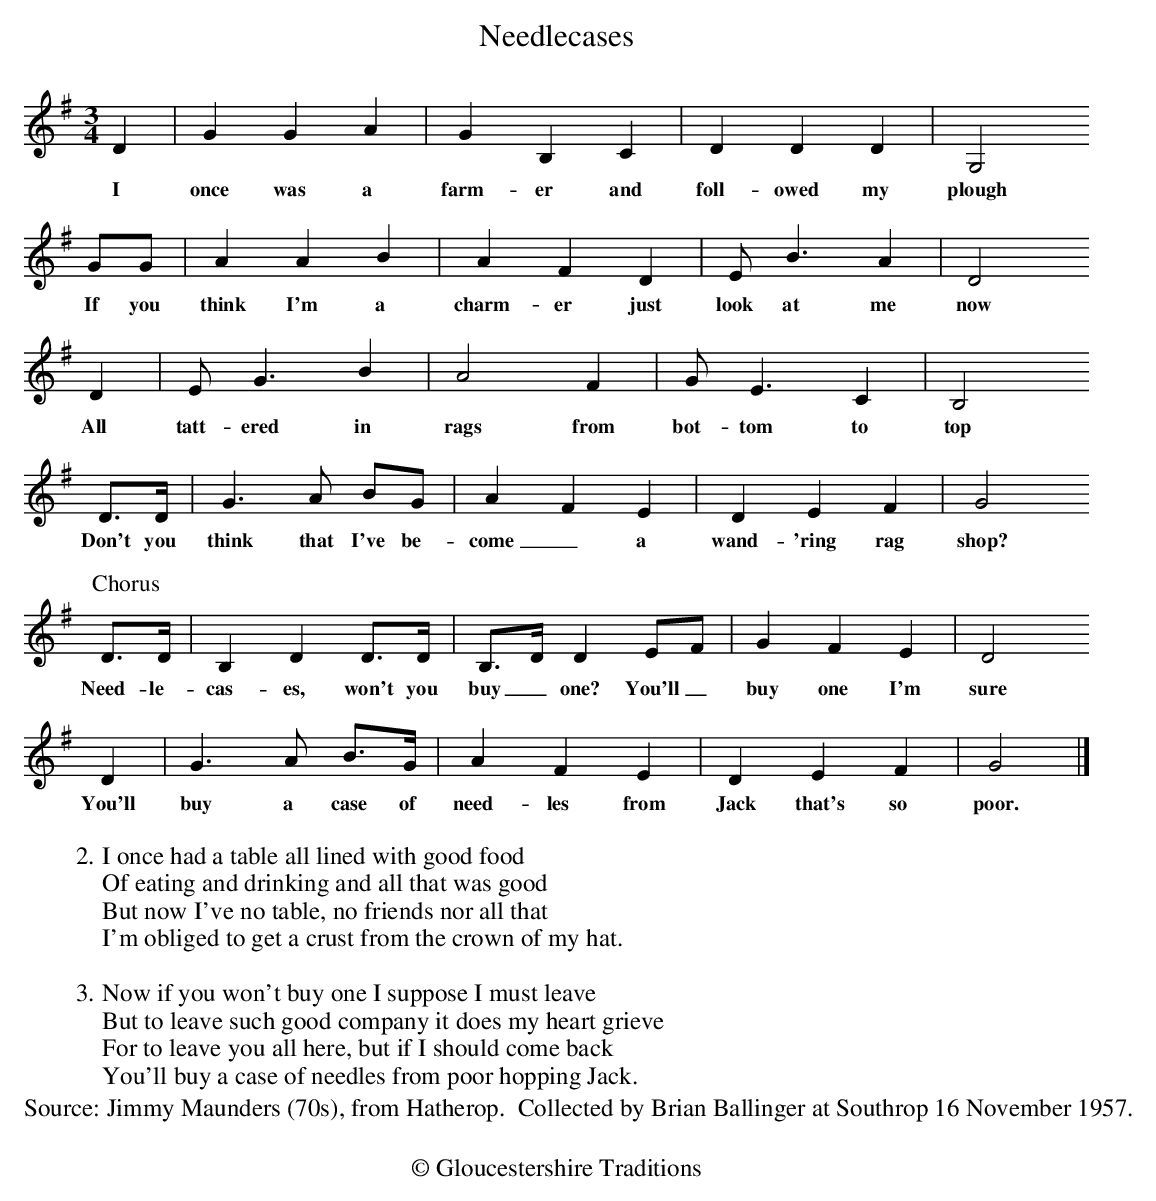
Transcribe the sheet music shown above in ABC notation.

X:1
T: Needlecases
M: 3/4
L: 1/4
K: G
D | GGA | GB,C | DDD | G,2
w:I once was a farm- er and foll-owed my plough
G/2G/2 | AAB | AFD |E<BA | D2
w:If you think I'm a charm-er just look at me now
D |E<GB | A2F | G<EC | B,2
w:All tatt-ered in rags from bot-tom to top
D/2>D/2 | G>A B/2G/2 | AFE | DEF | G2
w:Don't you think that I've be-come_ a wand-'ring rag shop?
%%text
[P:Chorus]D/2>D/2 | B,D D/2>D/2 | B,/2>D/2DE/2F/2 | GFE | D2
w:Need-le-cas-es, won't you buy_ one? You'll_buy one I'm sure
D | G>A B/2>G/2 | AFE | DEF |G2 |]
w:You'll buy a case of need-les from Jack that's so poor.
%%text
%%text
W:2.I once had a table all lined with good food
W:Of eating and drinking and all that was good
W:But now I've no table, no friends nor all that
W:I'm obliged to get a crust from the crown of my hat.
W:
W:3.Now if you won't buy one I suppose I must leave
W:But to leave such good company it does my heart grieve
W:For to leave you all here, but if I should come back
W:You'll buy a case of needles from poor hopping Jack.
